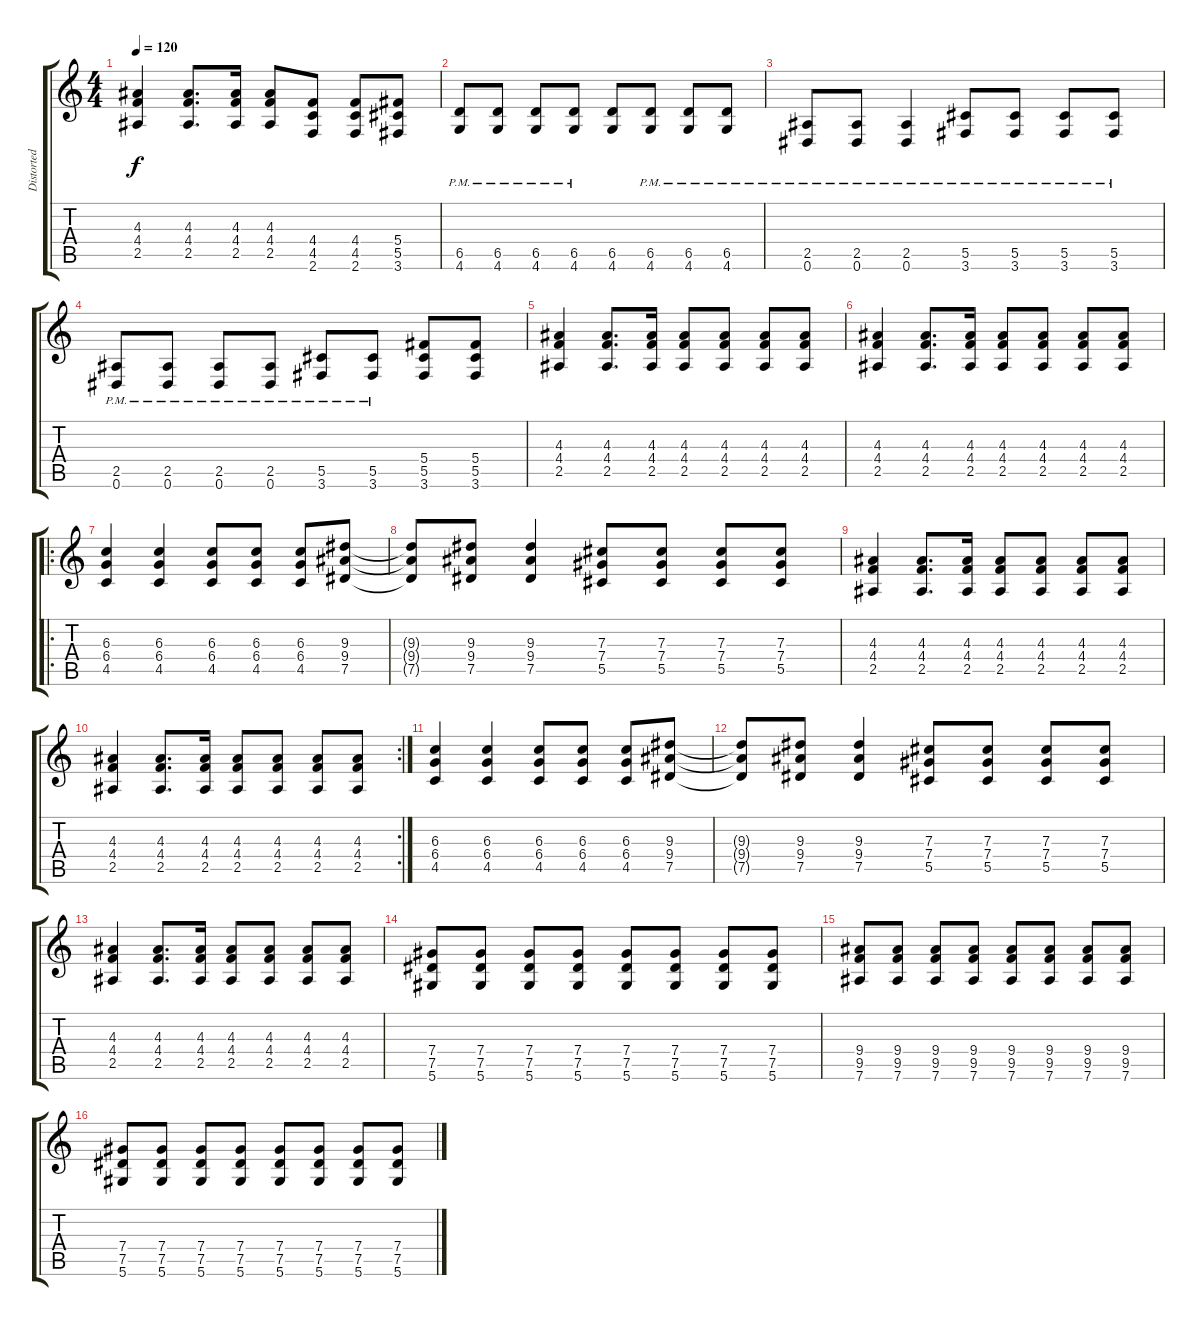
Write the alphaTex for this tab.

\track ("Distorted Guitar" "Distorted ") {instrument overdrivenguitar}
\staff {score tabs}
\tuning (Eb4 Bb3 Gb3 Db3 Ab2 Eb2) {hide}
\ts (4 4)
\tempo 120
\clef g2
\ks c
(4.3 4.4 2.5).4{dy f} (4.3 4.4 2.5).8{d} (4.3 4.4 2.5).16 (4.3 4.4 2.5).8 (4.4 4.5 2.6).8 (4.4 4.5 2.6).8 (5.4 5.5 3.6).8 |
(6.5{pm} 4.6{pm}).8 (6.5{pm} 4.6{pm}).8 (6.5{pm} 4.6{pm}).8 (6.5{pm} 4.6{pm}).8 (6.5 4.6).8 (6.5{pm} 4.6{pm}).8 (6.5{pm} 4.6{pm}).8 (6.5{pm} 4.6{pm}).8 |
(2.5{pm} 0.6{pm}).8 (2.5{pm} 0.6{pm}).8 (2.5{pm} 0.6{pm}).4 (5.5{pm} 3.6{pm}).8 (5.5{pm} 3.6{pm}).8 (5.5{pm} 3.6{pm}).8 (5.5{pm} 3.6{pm}).8 |
(2.5{pm} 0.6{pm}).8 (2.5{pm} 0.6{pm}).8 (2.5{pm} 0.6{pm}).8 (2.5{pm} 0.6{pm}).8 (5.5{pm} 3.6{pm}).8 (5.5{pm} 3.6{pm}).8 (5.4 5.5 3.6).8 (5.4 5.5 3.6).8 |
(4.3 4.4 2.5).4 (4.3 4.4 2.5).8{d} (4.3 4.4 2.5).16 (4.3 4.4 2.5).8 (4.3 4.4 2.5).8 (4.3 4.4 2.5).8 (4.3 4.4 2.5).8 |
(4.3 4.4 2.5).4 (4.3 4.4 2.5).8{d} (4.3 4.4 2.5).16 (4.3 4.4 2.5).8 (4.3 4.4 2.5).8 (4.3 4.4 2.5).8 (4.3 4.4 2.5).8 |
\ro
(6.3 6.4 4.5).4 (6.3 6.4 4.5).4 (6.3 6.4 4.5).8 (6.3 6.4 4.5).8 (6.3 6.4 4.5).8 (9.3 9.4 7.5).8 |
(9.3{t} 9.4{t} 7.5{t}).8 (9.3 9.4 7.5).8 (9.3 9.4 7.5).4 (7.3 7.4 5.5).8 (7.3 7.4 5.5).8 (7.3 7.4 5.5).8 (7.3 7.4 5.5).8 |
(4.3 4.4 2.5).4 (4.3 4.4 2.5).8{d} (4.3 4.4 2.5).16 (4.3 4.4 2.5).8 (4.3 4.4 2.5).8 (4.3 4.4 2.5).8 (4.3 4.4 2.5).8 |
\rc 2
(4.3 4.4 2.5).4 (4.3 4.4 2.5).8{d} (4.3 4.4 2.5).16 (4.3 4.4 2.5).8 (4.3 4.4 2.5).8 (4.3 4.4 2.5).8 (4.3 4.4 2.5).8 |
(6.3 6.4 4.5).4 (6.3 6.4 4.5).4 (6.3 6.4 4.5).8 (6.3 6.4 4.5).8 (6.3 6.4 4.5).8 (9.3 9.4 7.5).8 |
(9.3{t} 9.4{t} 7.5{t}).8 (9.3 9.4 7.5).8 (9.3 9.4 7.5).4 (7.3 7.4 5.5).8 (7.3 7.4 5.5).8 (7.3 7.4 5.5).8 (7.3 7.4 5.5).8 |
(4.3 4.4 2.5).4 (4.3 4.4 2.5).8{d} (4.3 4.4 2.5).16 (4.3 4.4 2.5).8 (4.3 4.4 2.5).8 (4.3 4.4 2.5).8 (4.3 4.4 2.5).8 |
(7.4 7.5 5.6).8 (7.4 7.5 5.6).8 (7.4 7.5 5.6).8 (7.4 7.5 5.6).8 (7.4 7.5 5.6).8 (7.4 7.5 5.6).8 (7.4 7.5 5.6).8 (7.4 7.5 5.6).8 |
(9.4 9.5 7.6).8 (9.4 9.5 7.6).8 (9.4 9.5 7.6).8 (9.4 9.5 7.6).8 (9.4 9.5 7.6).8 (9.4 9.5 7.6).8 (9.4 9.5 7.6).8 (9.4 9.5 7.6).8 |
(7.4 7.5 5.6).8 (7.4 7.5 5.6).8 (7.4 7.5 5.6).8 (7.4 7.5 5.6).8 (7.4 7.5 5.6).8 (7.4 7.5 5.6).8 (7.4 7.5 5.6).8 (7.4 7.5 5.6).8
